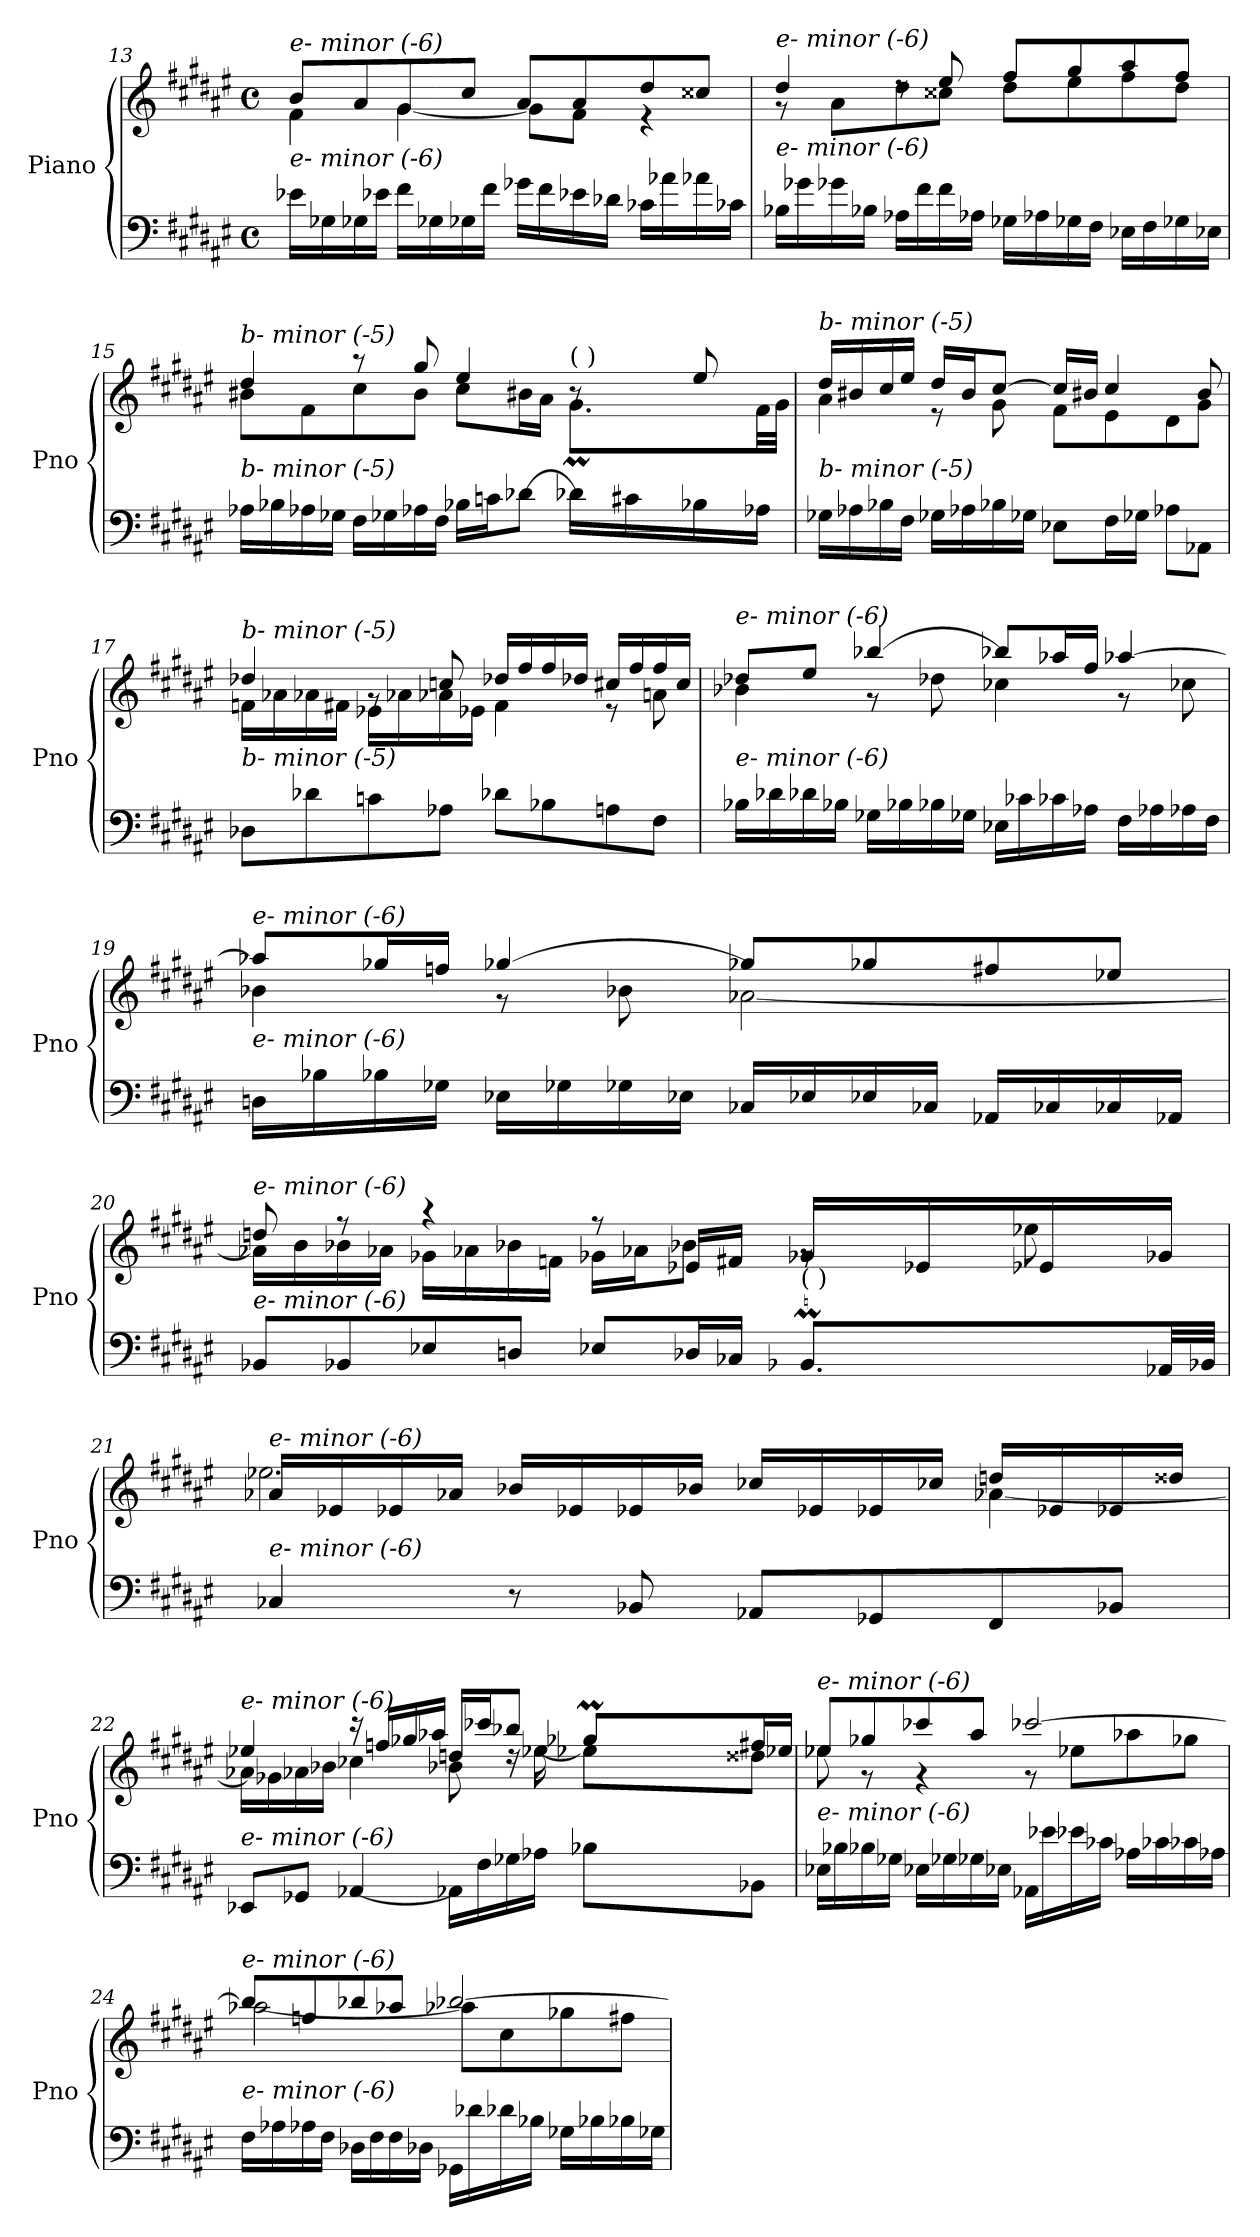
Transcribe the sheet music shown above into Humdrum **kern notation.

**kern	**kern
*part1	*part1
*staff2	*staff1
*I"Piano	*
*I'Pno	*
!!LO:LB:g=z
*clefF4	*clefG2
*k[f#c#g#d#a#e#]	*k[f#c#g#d#a#e#]
*M4/4	*M4/4
*met(c)	*met(c)
=13	=13
*	*^
!	!LO:TX:i:t=e- minor (-6)	!
!LO:TX:i:t=e- minor (-6)	!	!
16e-Xi\LL	8b/L	4f#\
16G-Xi\	.	.
16G-Xi\	8a#/	.
16e-Xi\JJ	.	.
16f#i\LL	8g#/	[4g#\
16G-Xi\	.	.
16G-Xi\	8cc#/J	.
16f#i\JJ	.	.
16g-Xi\LL	8a#/L	8g#\L]
16f#i\	.	.
16e-Xi\	8a#/	8f#\J
16d-Xi\JJ	.	.
16c-Xi\LL	8dd#/	4r
16a-Xi\	.	.
16a-Xi\	8cc##X/J	.
16c-Xi\JJ	.	.
=14	=14	=14
!	!LO:TX:i:t=e- minor (-6)	!
!LO:TX:i:t=e- minor (-6)	!	!
16B-Xi\LL	4dd#/	8r
16g-Xi\	.	.
16g-Xi\	.	8a#\L
16B-Xi\JJ	.	.
16A-Xi\LL	8rdd	8dd#\
16f#i\	.	.
16f#i\	8ee#/	8cc##X\J
16A-Xi\JJ	.	.
16G-Xi\LL	8ff#/L	8dd#\L
16A-Xi\	.	.
16G-Xi\	8gg#/	8ee#\
16F#i\JJ	.	.
16E-Xi\LL	8aa#/	8ff#\
16F#i\	.	.
16G-Xi\	8ff#/J	8dd#\J
16E-Xi\JJ	.	.
!!LO:LB:g=z
=15	=15	=15
*^	*	*^
!	!	!LO:TX:i:t=b- minor (-5)	!	!
!LO:TX:i:t=b- minor (-5)	!	!	!	!
2.ryy	16A-Xi\LL	4dd#/	8b#X\L	2.ryy
.	16B-Xi\	.	.	.
.	16A-Xi\	.	8f#\	.
.	16G-Xi\JJ	.	.	.
.	16F#i\LL	8r	8cc#\	.
.	16G-Xi\	.	.	.
.	16A-Xi\	8gg#/	8b#\J	.
.	16F#i\JJ	.	.	.
.	16B-Xi\LL	4ee#/	8cc#\L	.
.	16cni\J	.	.	.
.	[8d-Xi\J	.	16b#X\L	.
.	.	.	16a#\JJ	.
*	*	*	*	*Xtuplet
!	!	!LO:TX:a:t=(   )	!	!
8.ryy	16d-Xi\LL]	8r	8.g#M\L	128%3a#yy
.	.	.	.	128%3g#yy
.	.	.	.	128%3a#yy
.	16c#i\	.	.	.
.	.	.	.	128%3g#yy
.	.	.	.	128%3a#yy
.	.	.	.	128%3g#yy
.	16B-Xi\	8ee#/	.	.
.	.	.	.	128%3a#yy
.	.	.	.	128%3g#yy
16ryy	16A-Xi\JJ	.	32f#\LL	16ryy
.	.	.	32g#\JJJ	.
*v	*v	*	*	*
*	*	*v	*v
!!LO:LB:g=z
=16	=16	=16
!	!LO:TX:i:t=b- minor (-5)	!
!LO:TX:i:t=b- minor (-5)	!	!
16G-Xi\LL	16dd#/LL	4a#\
16A-Xi\	16b#X/	.
16B-Xi\	16cc#/	.
16F#i\JJ	16ee#/JJ	.
16G-Xi\LL	16dd#/LL	8r
16A-Xi\	16b#/J	.
16B-Xi\	[8cc#/J	8g#\
16G-Xi\JJ	.	.
8E-Xi\L	16cc#/LL]	8f#\L
.	16b#X/JJ	.
16F#i\L	4cc#/	8e#\
16G-Xi\JJ	.	.
8A-Xi\L	.	8d#\
8AA-Xi\J	8b#/	8g#\J
=17	=17	=17
!	!LO:TX:i:t=b- minor (-5)	!
!LO:TX:i:t=b- minor (-5)	!	!
8D-Xi\L	4dd-Xi/	16fni\LL
.	.	16a-Xi\
8d-Xi\	.	16a-Xi\
.	.	16f#i\JJ
8cni\	8rg	16e-Xi\LL
.	.	16a-Xi\
8A-Xi\J	8ccni/	16a-Xi\
.	.	16e-Xi\JJ
8d-Xi\L	16dd-Xi/LL	4f#i\
.	16ff#i/	.
8B-Xi\	16ff#i/	.
.	16dd-Xi/JJ	.
8Ani\	16cc#Xi/LL	8r
.	16ff#i/	.
8F#i\J	16ff#i/	8ani\
.	16cc#i/JJ	.
!!LO:PB:g=z	!!
=18	=18	=18
!	!LO:TX:i:t=e- minor (-6)	!
!LO:TX:i:t=e- minor (-6)	!	!
16B-Xi\LL	8dd-Xi/L	4b-Xi\
16d-Xi\	.	.
16d-Xi\	8ee#/J	.
16B-Xi\JJ	.	.
16G-Xi\LL	[4bb-Xi/	8r
16B-Xi\	.	.
16B-Xi\	.	8dd-Xi\
16G-Xi\JJ	.	.
16E-Xi\LL	8bb-Xi/L]	4cc-Xi\
16c-Xi\	.	.
16c-Xi\	16aa-Xi/L	.
16A-Xi\JJ	16ff#/JJ	.
16F#i\LL	[4aa-Xi/	8r
16A-Xi\	.	.
16A-Xi\	.	8cc-Xi\
16F#i\JJ	.	.
!!LO:LB:g=z	!!
=19	=19	=19
!	!LO:TX:i:t=e- minor (-6)	!
!LO:TX:i:t=e- minor (-6)	!	!
16Dni\LL	8aa-Xi/L]	4b-Xi\
16B-Xi\	.	.
16B-Xi\	16gg-Xi/L	.
16G-Xi\JJ	16ffni/JJ	.
16E-Xi\LL	[4gg-Xi/	8r
16G-Xi\	.	.
16G-Xi\	.	8b-Xi\
16E-Xi\JJ	.	.
16C-Xi/LL	8gg-Xi/L]	[2a-Xi\
16E-Xi/	.	.
16E-Xi/	8gg-Xi/	.
16C-Xi/JJ	.	.
16AA-Xi/LL	8ff#i/	.
16C-Xi/	.	.
16C-Xi/	8ee-Xj/J	.
16AA-Xi/JJ	.	.
=20	=20	=20
*^	*	*^
!	!	!LO:TX:i:t=e- minor (-6)	!	!
!LO:TX:i:t=e- minor (-6)	!	!	!	!
8BB-Xi/L	2.ryy	8ddni/	16a-Xi\LL]	2.ryy
.	.	.	16b\	.
8BB-Xi/	.	8r	16b-Xi\	.
.	.	.	16a-Xi\JJ	.
8E-Xi/	.	4r	16g-Xi\LL	.
.	.	.	16a-Xi\	.
8Dni/J	.	.	16b-Xi\	.
.	.	.	16fni\JJ	.
8E-Xi/L	.	8r	16g-Xi\LL	.
.	.	.	16a-Xi\J	.
16D-Xi/L	.	16e-Xi/LL	8b-Xi\J	.
16C-Xi/JJ	.	16f#i/JJ	.	.
*	*Xtuplet	*	*	*
!LO:TX:a:t=(   )	!	!	!	!
8.BB-XMi/L	128%3C-Xiyy	16g-Xi/LL	8rg	8.ryy
.	128%3BB-Xiyy	.	.	.
.	128%3C-Xiyy	.	.	.
.	.	16e-Xi/	.	.
.	128%3BB-Xiyy	.	.	.
.	128%3C-Xiyy	.	.	.
.	128%3BB-Xiyy	.	.	.
.	.	16e-Xi/	8ee-Xi\	.
.	128%3C-Xiyy	.	.	.
.	128%3BB-Xiyy	.	.	.
32AA-Xi/LL	16ryy	16g-Xi/JJ	.	16ryy
32BB-Xi/JJJ	.	.	.	.
*v	*v	*	*	*
*	*	*v	*v
!!LO:LB:g=z
=21	=21	=21
!	!LO:TX:i:t=e- minor (-6)	!
!LO:TX:i:t=e- minor (-6)	!	!
4C-Xi/	16a-Xi/LL	2.ee-Xi\
.	16e-Xi/	.
.	16e-Xi/	.
.	16a-Xi/JJ	.
8r	16b-Xi/LL	.
.	16e-Xi/	.
8BB-Xi/	16e-Xi/	.
.	16b-Xi/JJ	.
8AA-Xi/L	16cc-Xi/LL	.
.	16e-Xi/	.
8GG-Xi/	16e-Xi/	.
.	16cc-Xi/JJ	.
8FF#i/	16ddni/LL	[4a-Xi\
.	16e-Xi/	.
8BB-Xi/J	16e-Xi/	.
.	16dd##i/JJ	.
!!LO:LB:g=z
=22	=22	=22
*^	*	*^
!	!	!LO:TX:i:t=e- minor (-6)	!	!
!LO:TX:i:t=e- minor (-6)	!	!	!	!
2.ryy	8EE-Xi/L	4ee-Xi/	16a-Xi\LL]	2.ryy
.	.	.	16g-Xi\	.
.	8GG-Xi/J	.	16a-Xi\	.
.	.	.	16b-Xi\JJ	.
.	[4AA-Xi/	16r	4cc-Xi\	.
.	.	16ffni/LL	.	.
.	.	16gg-Xi/	.	.
.	.	16aa-Xi/JJ	.	.
.	16AA-Xi\LL]	16ddni/LL	8b-Xi\	.
.	16F#i\	16ccc-Xi/J	.	.
.	16G-Xi\	8bb-Xi/J	16rdd	.
.	16A-Xi\JJ	.	[16ee-Xi\	.
8ryy	8B-Xi\L	8gg-XMi/L	8ee-Xi\L]	48aa-Xiyy
.	.	.	.	48gg-Xiyy
.	.	.	.	48aa-Xiyy
.	.	.	.	48gg-Xiyy
.	.	.	.	48aa-Xiyy
.	.	.	.	48gg-Xiyy
8ryy	8BB-Xi\J	16ff#i/L	8dd##Xi\J	8ryy
.	.	16ee-Xi/JJ	.	.
*v	*v	*	*	*
*	*	*v	*v
=23	=23	=23
!	!LO:TX:i:t=e- minor (-6)	!
!LO:TX:i:t=e- minor (-6)	!	!
16E-Xi\LL	8ee-Xi/L	8ee-Xi\
16B-Xi\	.	.
16B-Xi\	8gg-Xi/	8r
16G-Xi\JJ	.	.
16E-Xi\LL	8ccc-Xi/	4r
16G-Xi\	.	.
16G-Xi\	8aa#/J	.
16E-Xi\JJ	.	.
16AA-Xi/LL	[2ccc-Xi/	8r
16e-Xi\	.	.
16e-Xi\	.	8ee-Xi\L
16c-Xi\JJ	.	.
16A-Xi\LL	.	8aa-Xi\
16c-Xi\	.	.
16c-Xi\	.	8gg-Xi\J
16A-Xi\JJ	.	.
!!LO:LB:g=z	!!
=24	=24	=24
!	!LO:TX:i:t=e- minor (-6)	!
!LO:TX:i:t=e- minor (-6)	!	!
16F#i\LL	8bb/L]	[2aa-Xi\
16A-Xi\	.	.
16A-Xi\	8ffni/	.
16F#i\JJ	.	.
16D-Xi\LL	8bb-Xi/	.
16F#i\	.	.
16F#i\	8aa-Xi/J	.
16D-Xi\JJ	.	.
16GG-Xi/LL	[2bb-Xi/	8aa-Xi\L]
16d-Xi\	.	.
16d-Xi\	.	8cc#\
16B-Xi\JJ	.	.
16G-Xi\LL	.	8gg-Xi\
16B-Xi\	.	.
16B-Xi\	.	8ff#i\J
16G-Xi\JJ	.	.
*	*v	*v
=	=
*-	*-
